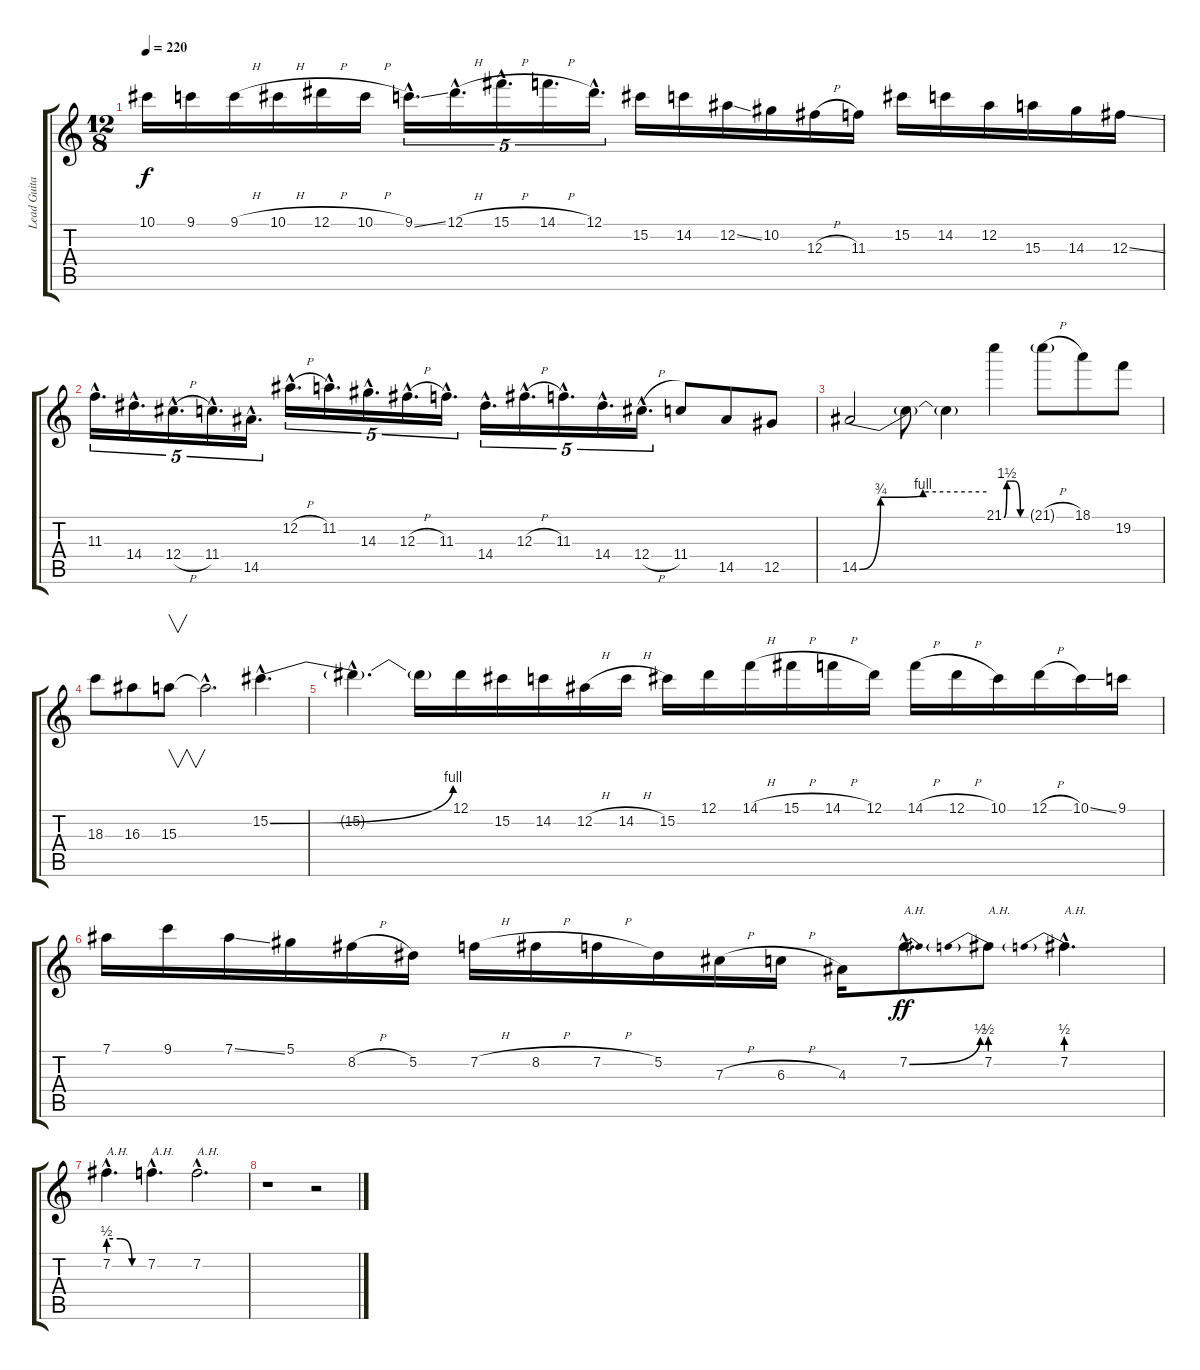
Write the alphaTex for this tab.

\track ("Lead Guitar" "Lead Guita") {instrument distortionguitar}
\staff {score tabs}
\tuning (Eb4 Bb3 Gb3 Db3 Ab2 Eb2) {hide}
\ts (12 8)
\tempo 220
\clef g2
\ks c
10.1.16{dy f} 9.1.16 9.1{h}.16 10.1{h}.16 12.1{h}.16 10.1{h}.16 9.1{ss hac}.16{d tu (5 4)} 12.1{h hac}.16{d tu (5 4)} 15.1{h hac}.16{d tu (5 4)} 14.1{h}.16{d tu (5 4)} 12.1{hac}.16{d tu (5 4)} 15.2.16 14.2.16 12.2{ss}.16 10.2.16 12.3{h}.16 11.3.16 15.2.16 14.2.16 12.2.16 15.3.16 14.3.16 12.3{ss}.16 |
11.3{hac}.16{d tu (5 4)} 14.4{hac}.16{d tu (5 4)} 12.4{h hac}.16{d tu (5 4)} 11.4{hac}.16{d tu (5 4)} 14.5{hac}.16{d tu (5 4)} 12.2{h hac}.16{d tu (5 4)} 11.2{hac}.16{d tu (5 4)} 14.3{hac}.16{d tu (5 4)} 12.3{h hac}.16{d tu (5 4)} 11.3{hac}.16{d tu (5 4)} 14.4{hac}.16{d tu (5 4)} 12.3{h hac}.16{d tu (5 4)} 11.3{hac}.16{d tu (5 4)} 14.4{hac}.16{d tu (5 4)} 12.4{h hac}.16{d tu (5 4)} 11.4.8 14.5.8 12.5.8 |
14.5{be (custom 0 0 10 3 30 4 60 4)}.2 14.5{t}.8 14.5{t}.4 21.1{be (custom 0 0 8 6 15 6 30 6 45 0 60 0)}.4 21.1{h g}.8 18.1.8 19.2.8 |
18.3.8 16.3.8 15.3.8{v} 15.3{hac t}.2{d} 15.2{be (bend 0 0 60 4) hac}.4{d} |
15.2{hac t}.4{d} 15.2{t}.16 12.1.16 15.2.16 14.2.16 12.2{h}.16 14.2{h}.16 15.2.16 12.1.16 14.1{h}.16 15.1{h}.16 14.1{h}.16 12.1.16 14.1{h}.16 12.1{h}.16 10.1.16 12.1{h}.16 10.1{ss}.16 9.1.16 |
7.1.16 9.1.16 7.1{ss}.16 5.1.16 8.2{h}.16 5.2.16 7.2{h}.16 8.2{h}.16 7.2{h}.16 5.2.16 7.3{h}.16 6.3{h}.16 4.3.16 7.2{be (bend 0 0 60 2) hac}.8{d txt "A.H." dy ff instrument guitarharmonics} 7.2{be (prebend 0 2 60 2)}.8{txt "A.H."} 7.2{be (prebend 0 2 60 2) hac}.4{d txt "A.H."} |
7.2{be (custom 0 2 20 2 40 0 60 0) hac}.4{d txt "A.H."} 7.2{hac}.4{d txt "A.H."} 7.2{hac}.2{d txt "A.H."} |
r.1{instrument distortionguitar} r.2
